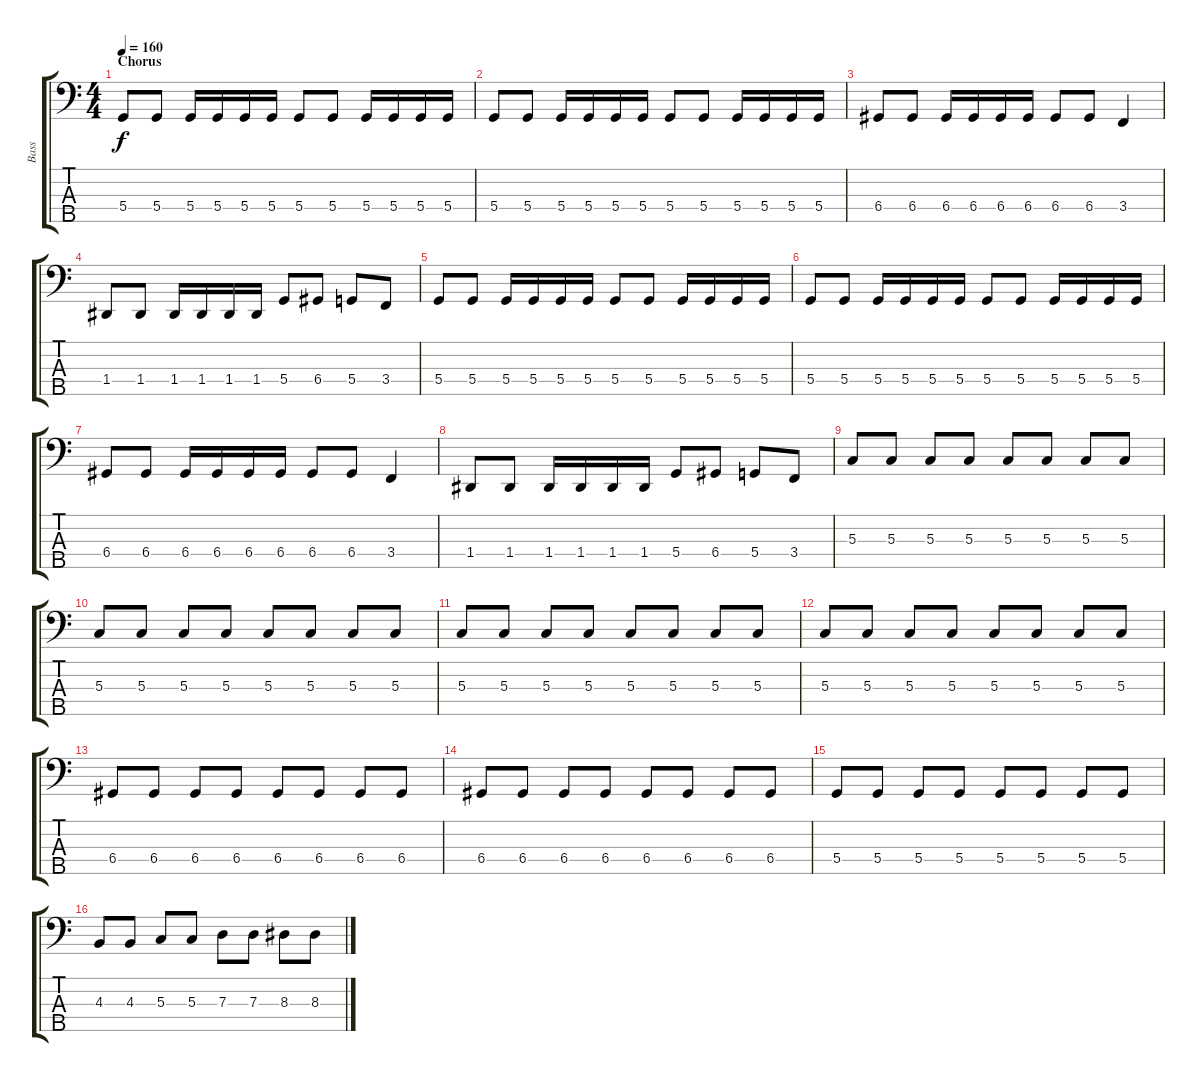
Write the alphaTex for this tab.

\track ("Bass" "Bass") {instrument electricbassfinger}
\staff {score tabs}
\tuning (F2 C2 G1 D1 A0) {hide}
\ts (4 4)
\section ("" "Chorus")
\tempo 160
\clef f4
\ks c
5.4.8{dy f} 5.4.8 5.4.16 5.4.16 5.4.16 5.4.16 5.4.8 5.4.8 5.4.16 5.4.16 5.4.16 5.4.16 |
5.4.8 5.4.8 5.4.16 5.4.16 5.4.16 5.4.16 5.4.8 5.4.8 5.4.16 5.4.16 5.4.16 5.4.16 |
6.4.8 6.4.8 6.4.16 6.4.16 6.4.16 6.4.16 6.4.8 6.4.8 3.4.4 |
1.4.8 1.4.8 1.4.16 1.4.16 1.4.16 1.4.16 5.4.8 6.4.8 5.4.8 3.4.8 |
5.4.8 5.4.8 5.4.16 5.4.16 5.4.16 5.4.16 5.4.8 5.4.8 5.4.16 5.4.16 5.4.16 5.4.16 |
5.4.8 5.4.8 5.4.16 5.4.16 5.4.16 5.4.16 5.4.8 5.4.8 5.4.16 5.4.16 5.4.16 5.4.16 |
6.4.8 6.4.8 6.4.16 6.4.16 6.4.16 6.4.16 6.4.8 6.4.8 3.4.4 |
1.4.8 1.4.8 1.4.16 1.4.16 1.4.16 1.4.16 5.4.8 6.4.8 5.4.8 3.4.8 |
5.3.8 5.3.8 5.3.8 5.3.8 5.3.8 5.3.8 5.3.8 5.3.8 |
5.3.8 5.3.8 5.3.8 5.3.8 5.3.8 5.3.8 5.3.8 5.3.8 |
5.3.8 5.3.8 5.3.8 5.3.8 5.3.8 5.3.8 5.3.8 5.3.8 |
5.3.8 5.3.8 5.3.8 5.3.8 5.3.8 5.3.8 5.3.8 5.3.8 |
6.4.8 6.4.8 6.4.8 6.4.8 6.4.8 6.4.8 6.4.8 6.4.8 |
6.4.8 6.4.8 6.4.8 6.4.8 6.4.8 6.4.8 6.4.8 6.4.8 |
5.4.8 5.4.8 5.4.8 5.4.8 5.4.8 5.4.8 5.4.8 5.4.8 |
4.3.8 4.3.8 5.3.8 5.3.8 7.3.8 7.3.8 8.3.8 8.3.8
